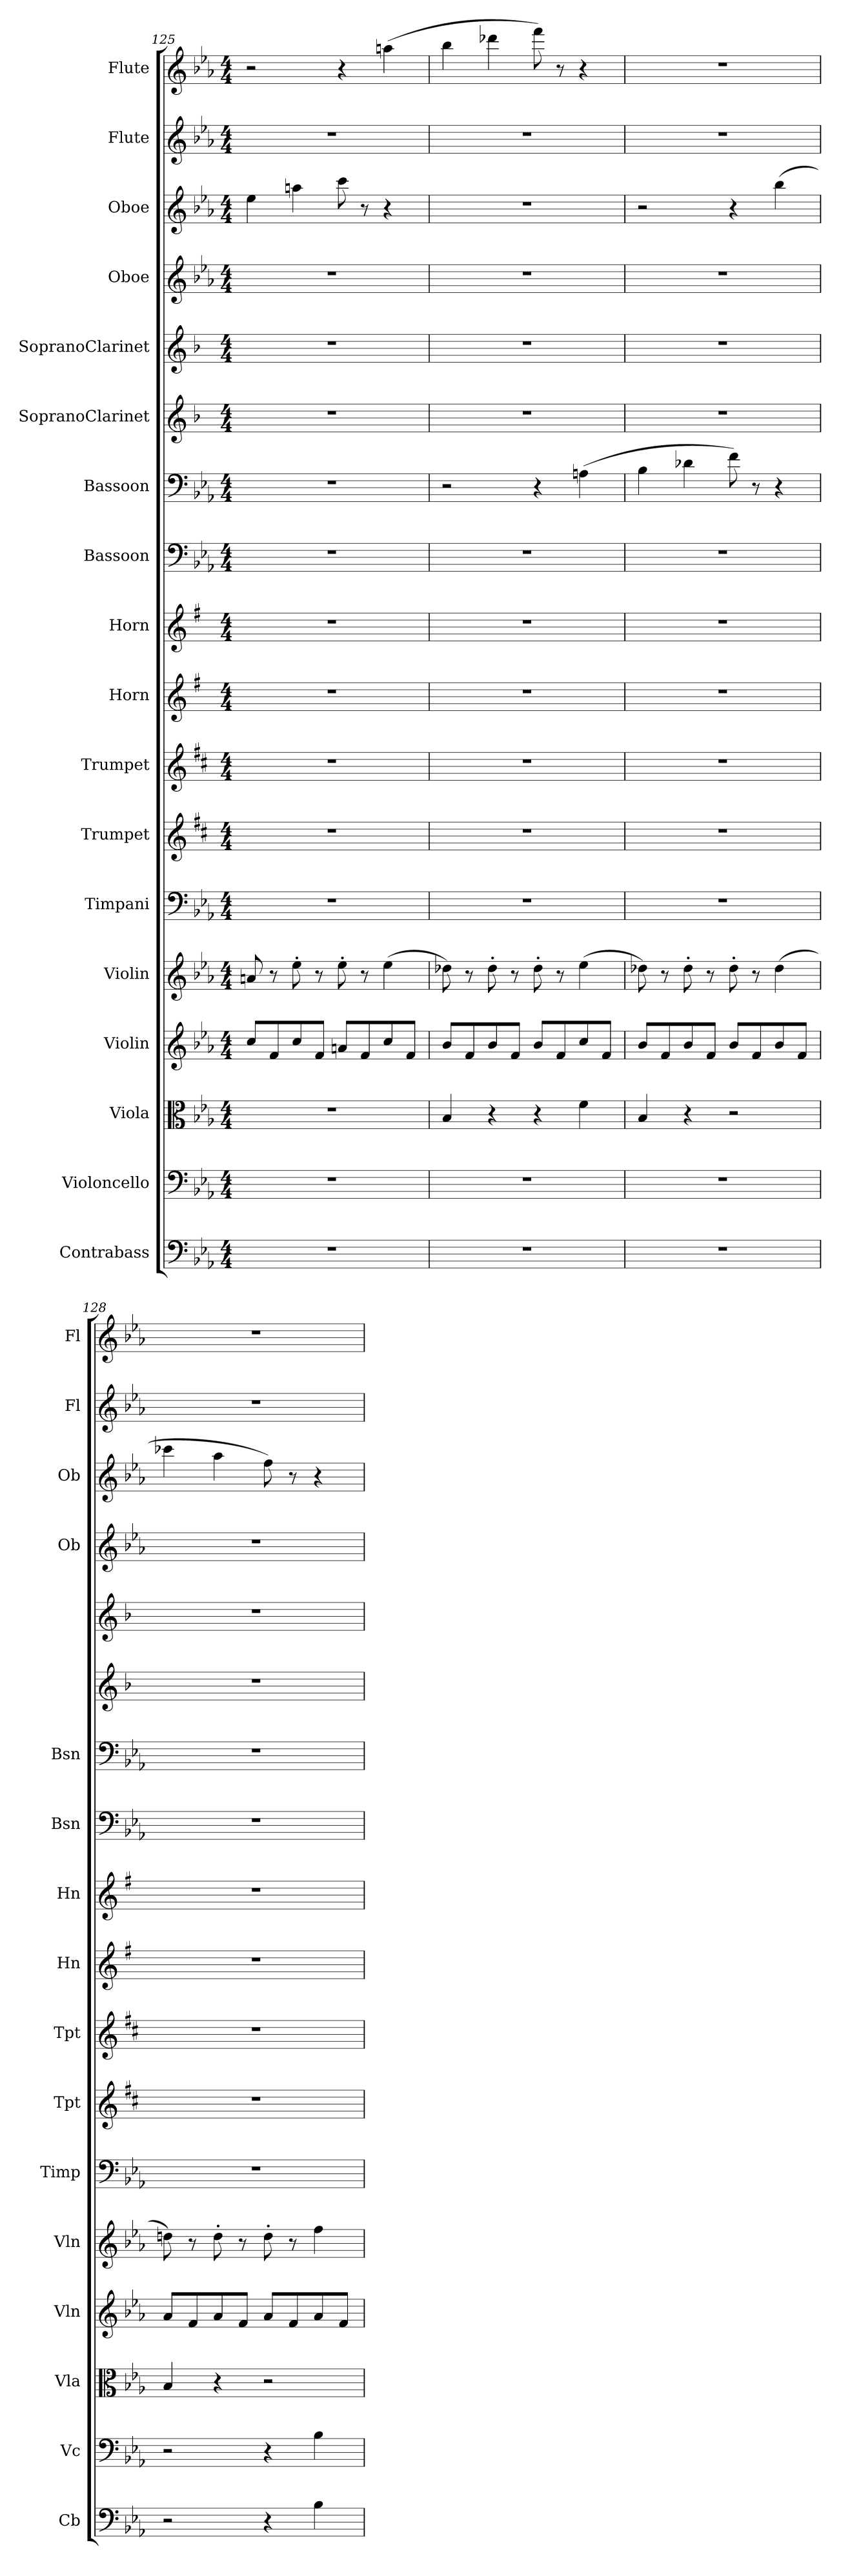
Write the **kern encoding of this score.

**kern	**kern	**kern	**kern	**kern	**kern	**kern	**kern	**kern	**kern	**kern	**kern	**kern	**kern	**kern	**kern	**kern	**kern
*part18	*part17	*part16	*part15	*part14	*part13	*part12	*part11	*part10	*part9	*part8	*part7	*part6	*part5	*part4	*part3	*part2	*part1
*staff18	*staff17	*staff16	*staff15	*staff14	*staff13	*staff12	*staff11	*staff10	*staff9	*staff8	*staff7	*staff6	*staff5	*staff4	*staff3	*staff2	*staff1
*I"Contrabass	*I"Violoncello	*I"Viola	*I"Violin	*I"Violin	*I"Timpani	*I"Trumpet	*I"Trumpet	*I"Horn	*I"Horn	*I"Bassoon	*I"Bassoon	*I"SopranoClarinet	*I"SopranoClarinet	*I"Oboe	*I"Oboe	*I"Flute	*I"Flute
*I'Cb	*I'Vc	*I'Vla	*I'Vln	*I'Vln	*I'Timp	*I'Tpt	*I'Tpt	*I'Hn	*I'Hn	*I'Bsn	*I'Bsn	*	*	*I'Ob	*I'Ob	*I'Fl	*I'Fl
*clefF4	*clefF4	*clefC3	*clefG2	*clefG2	*clefF4	*clefG2	*clefG2	*clefG2	*clefG2	*clefF4	*clefF4	*clefG2	*clefG2	*clefG2	*clefG2	*clefG2	*clefG2
*ITrd7c12	*	*	*	*	*	*ITrd1c2	*ITrd1c2	*ITrd4c7	*ITrd4c7	*	*	*	*	*	*	*	*
*k[b-e-a-]	*k[b-e-a-]	*k[b-e-a-]	*k[b-e-a-]	*k[b-e-a-]	*k[b-e-a-]	*k[]	*k[]	*k[]	*k[]	*k[b-e-a-]	*k[b-e-a-]	*k[b-]	*k[b-]	*k[b-e-a-]	*k[b-e-a-]	*k[b-e-a-]	*k[b-e-a-]
*M4/4	*M4/4	*M4/4	*M4/4	*M4/4	*M4/4	*M4/4	*M4/4	*M4/4	*M4/4	*M4/4	*M4/4	*M4/4	*M4/4	*M4/4	*M4/4	*M4/4	*M4/4
=125	=125	=125	=125	=125	=125	=125	=125	=125	=125	=125	=125	=125	=125	=125	=125	=125	=125
1r	1r	1r	8cc/L	8an/	1r	1r	1r	1r	1r	1r	1r	1r	1r	1r	4ee-\	1r	2r
.	.	.	8f/	8r	.	.	.	.	.	.	.	.	.	.	.	.	.
.	.	.	8cc/	8ee-'\	.	.	.	.	.	.	.	.	.	.	4aan\	.	.
.	.	.	8f/J	8r	.	.	.	.	.	.	.	.	.	.	.	.	.
.	.	.	8an/L	8ee-'\	.	.	.	.	.	.	.	.	.	.	8ccc\	.	4r
.	.	.	8f/	8r	.	.	.	.	.	.	.	.	.	.	8r	.	.
.	.	.	8cc/	(>4ee-\	.	.	.	.	.	.	.	.	.	.	4r	.	(>4aan\
.	.	.	8f/J	.	.	.	.	.	.	.	.	.	.	.	.	.	.
=126	=126	=126	=126	=126	=126	=126	=126	=126	=126	=126	=126	=126	=126	=126	=126	=126	=126
1r	1r	4B-/	8b-/L	8dd-X\)	1r	1r	1r	1r	1r	1r	2r	1r	1r	1r	1r	1r	4bb-\
.	.	.	8f/	8r	.	.	.	.	.	.	.	.	.	.	.	.	.
.	.	4r	8b-/	8dd-'\	.	.	.	.	.	.	.	.	.	.	.	.	4ddd-X\
.	.	.	8f/J	8r	.	.	.	.	.	.	.	.	.	.	.	.	.
.	.	4r	8b-/L	8dd-'\	.	.	.	.	.	.	4r	.	.	.	.	.	8fff\)
.	.	.	8f/	8r	.	.	.	.	.	.	.	.	.	.	.	.	8r
.	.	4f\	8cc/	(>4ee-\	.	.	.	.	.	.	(>4An\	.	.	.	.	.	4r
.	.	.	8f/J	.	.	.	.	.	.	.	.	.	.	.	.	.	.
=127	=127	=127	=127	=127	=127	=127	=127	=127	=127	=127	=127	=127	=127	=127	=127	=127	=127
1r	1r	4B-/	8b-/L	8dd-X\)	1r	1r	1r	1r	1r	1r	4B-\	1r	1r	1r	2r	1r	1r
.	.	.	8f/	8r	.	.	.	.	.	.	.	.	.	.	.	.	.
.	.	4r	8b-/	8dd-'\	.	.	.	.	.	.	4d-X\	.	.	.	.	.	.
.	.	.	8f/J	8r	.	.	.	.	.	.	.	.	.	.	.	.	.
.	.	2r	8b-/L	8dd-'\	.	.	.	.	.	.	8f\)	.	.	.	4r	.	.
.	.	.	8f/	8r	.	.	.	.	.	.	8r	.	.	.	.	.	.
.	.	.	8b-/	(>4dd-\	.	.	.	.	.	.	4r	.	.	.	(>4bb-\	.	.
.	.	.	8f/J	.	.	.	.	.	.	.	.	.	.	.	.	.	.
=128	=128	=128	=128	=128	=128	=128	=128	=128	=128	=128	=128	=128	=128	=128	=128	=128	=128
2r	2r	4B-/	8a-/L	8ddn\)	1r	1r	1r	1r	1r	1r	1r	1r	1r	1r	4ccc-X\	1r	1r
.	.	.	8f/	8r	.	.	.	.	.	.	.	.	.	.	.	.	.
.	.	4r	8a-/	8dd'\	.	.	.	.	.	.	.	.	.	.	4aa-\	.	.
.	.	.	8f/J	8r	.	.	.	.	.	.	.	.	.	.	.	.	.
4r	4r	2r	8a-/L	8dd'\	.	.	.	.	.	.	.	.	.	.	8ff\)	.	.
.	.	.	8f/	8r	.	.	.	.	.	.	.	.	.	.	8r	.	.
4BB-\	4B-\	.	8a-/	4ff\	.	.	.	.	.	.	.	.	.	.	4r	.	.
.	.	.	8f/J	.	.	.	.	.	.	.	.	.	.	.	.	.	.
=	=	=	=	=	=	=	=	=	=	=	=	=	=	=	=	=	=
*-	*-	*-	*-	*-	*-	*-	*-	*-	*-	*-	*-	*-	*-	*-	*-	*-	*-
